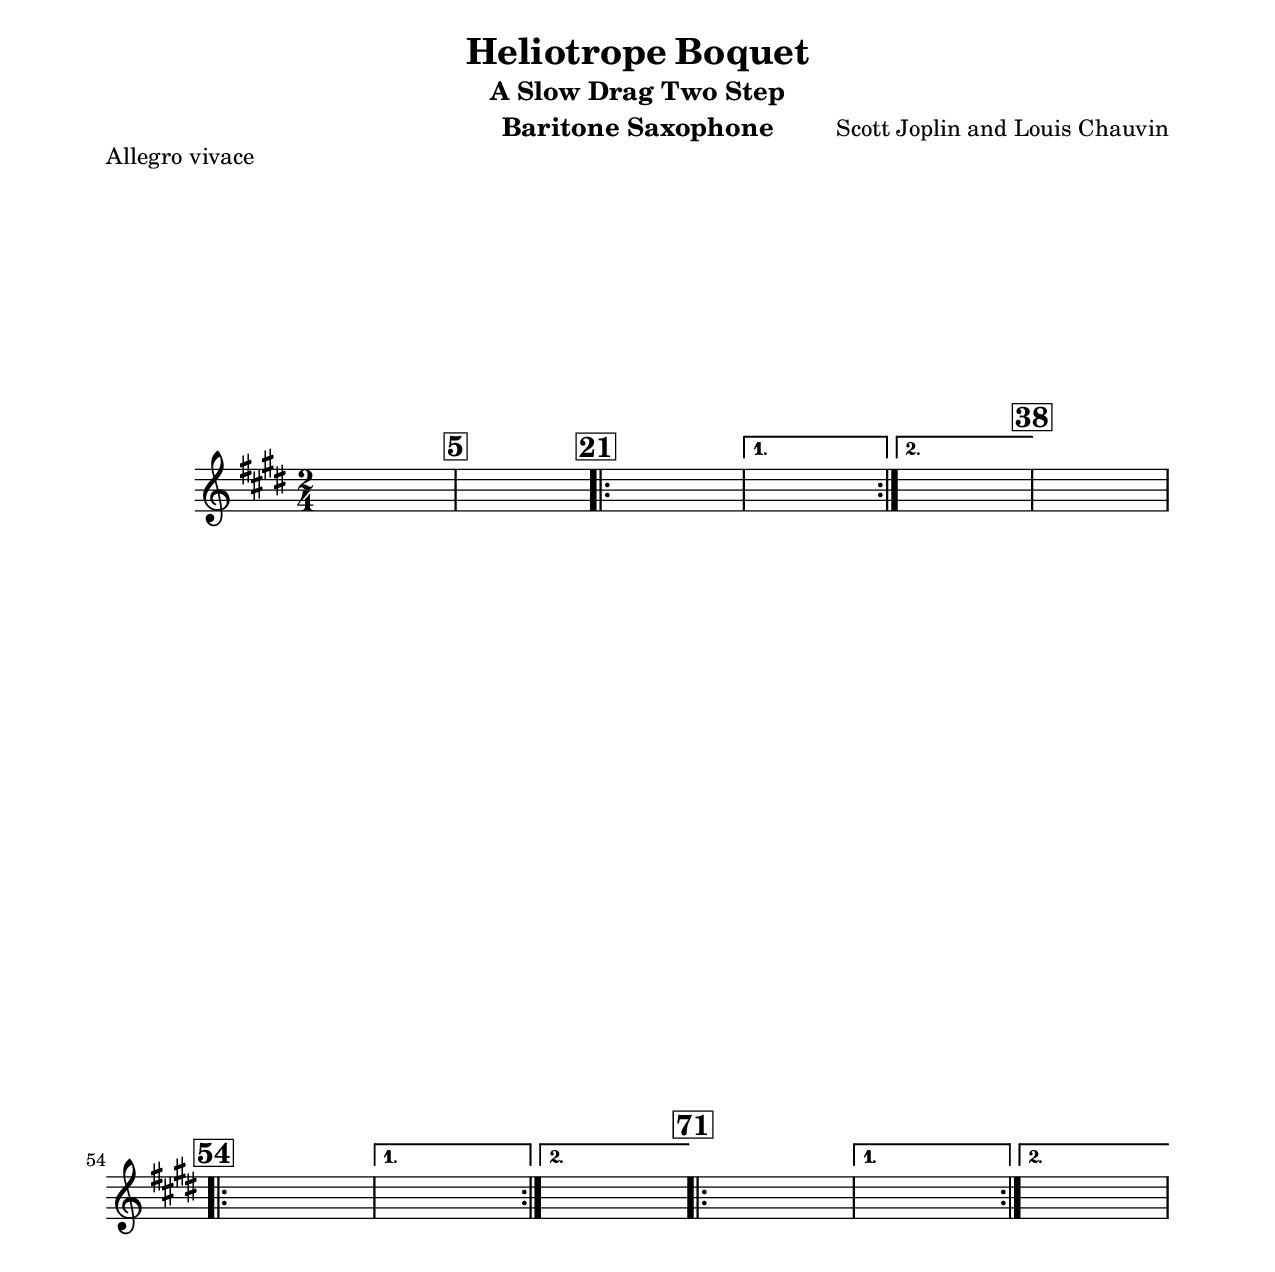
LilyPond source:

\version "2.22.2"

\include "defs.lyi" 
\version "2.22.2"

\include "defs.lyi"

barisaxDynamics = 
{
  s2*4 | 
  % 5
  s2*16 |

  \repeat volta 2
  {
    % 21
    s2*15 |
  }
  \alternative
  {
    {
      s2 |
    }
    {
      s2 |
    }
  }

  % 38
  s2*16 |

  \repeat volta 2
  {
    % 54
    s2*15 |
  }
  \alternative
  {
    {
      s2 |
    }
    {
      s2 |
    }
  }

  \repeat volta 2
  {
    % 71
    s2*15 |
  }
  \alternative
  {
    {
      s2 |
    }
    {
      s2 |
    }
  }
}


barisaxCues = 
{
  \time 2/4
  \key g \major

  s2*87 |
}


barisaxNotCues = 
{
  \time 2/4
  \key g \major

  s2*87 |
}


barisaxNotes = 
{
  s2*4 | 
  % 5
  s2*16 |

  \repeat volta 2
  {
    % 21
    s2*15 |
  }
  \alternative
  {
    {
      s2 |
    }
    {
      s2 |
    }
  }

  % 38
  s2*16 |

  \repeat volta 2
  {
    % 54
    s2*15 |
  }
  \alternative
  {
    {
      s2 |
    }
    {
      s2 |
    }
  }

  \repeat volta 2
  {
    % 71
    s2*15 |
  }
  \alternative
  {
    {
      s2 |
    }
    {
      s2 |
    }
  }
}

barisaxScore = \relative c' { << \barisaxNotes \barisaxNotCues \barisaxDynamics >> }
barisaxEesScore = \transpose ees c \relative c' { << \barisaxNotes \barisaxNotCues \barisaxDynamics >> }
barisaxEesPart  = \transpose ees c \relative c' { << \barisaxNotes \barisaxCues    \barisaxDynamics >> }
 

instrument = "Baritone Saxophone"

notes = \barisaxEesPart

\include "Part.lyi"
